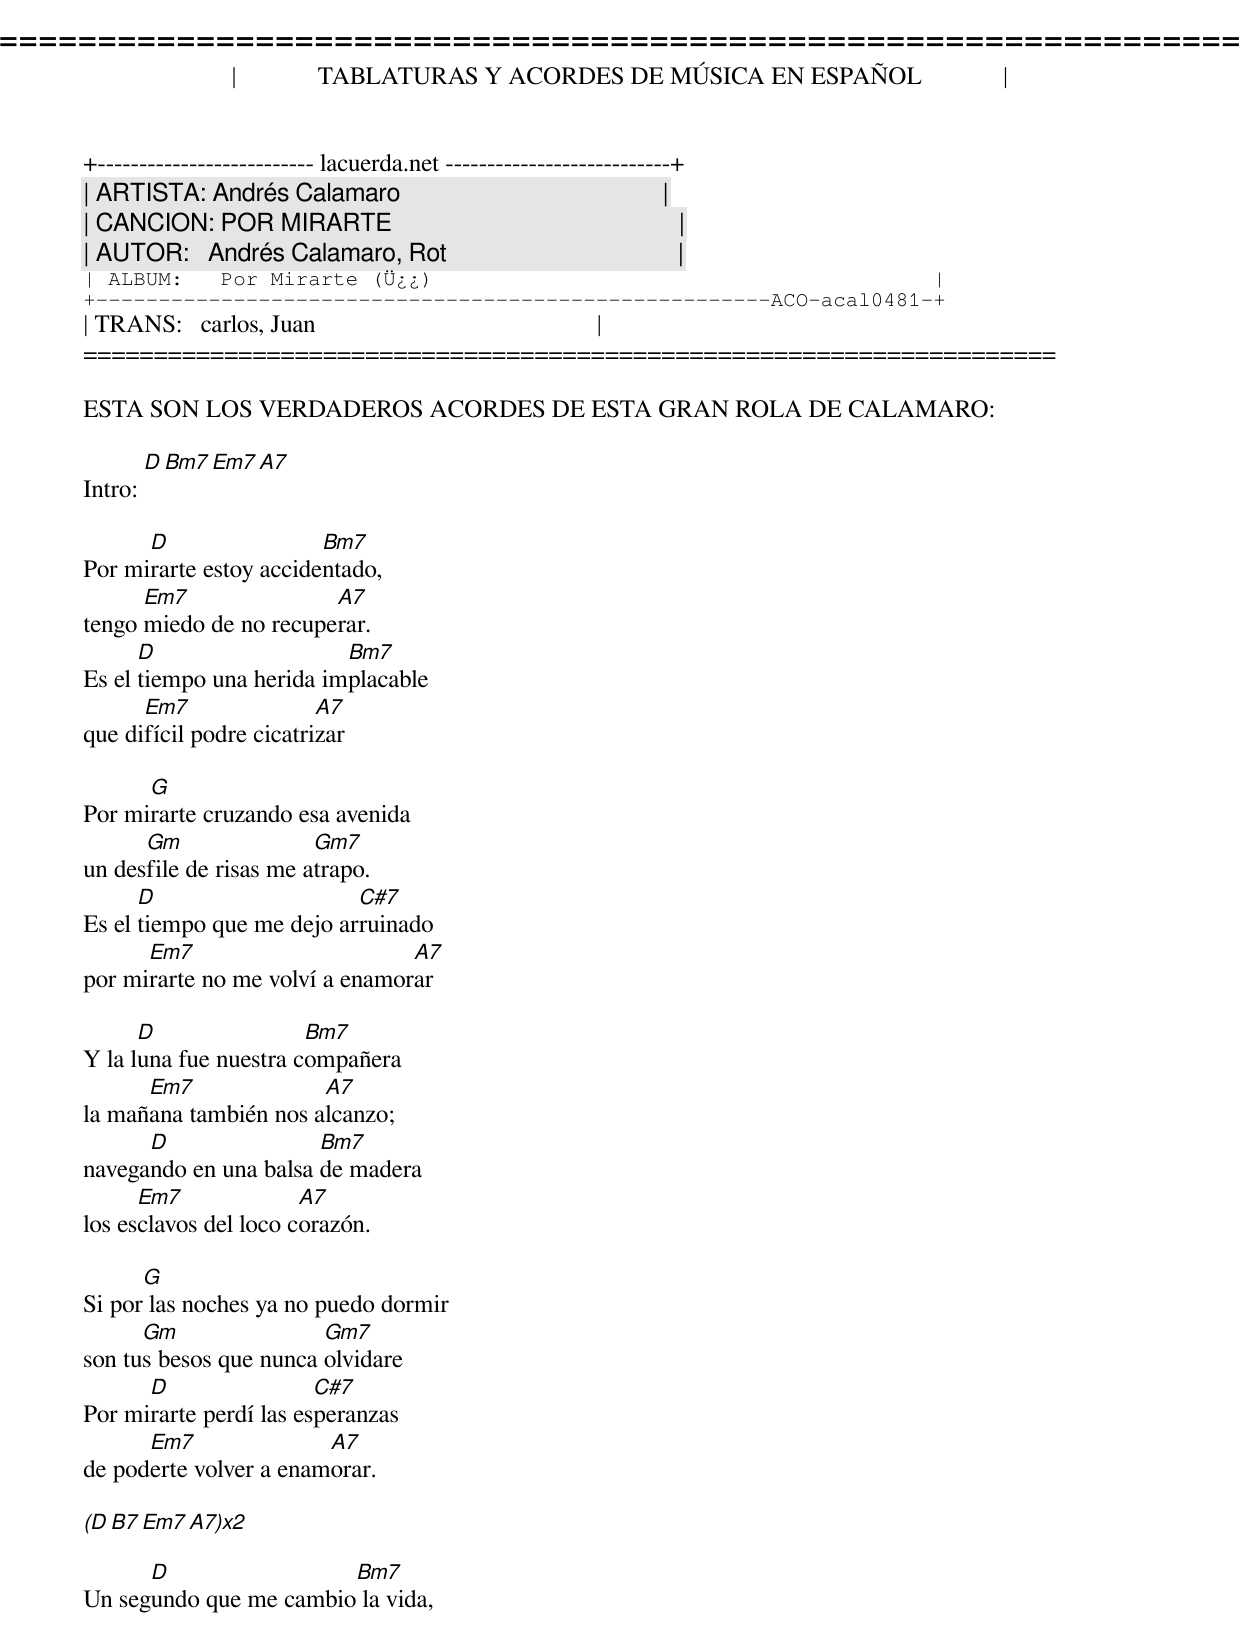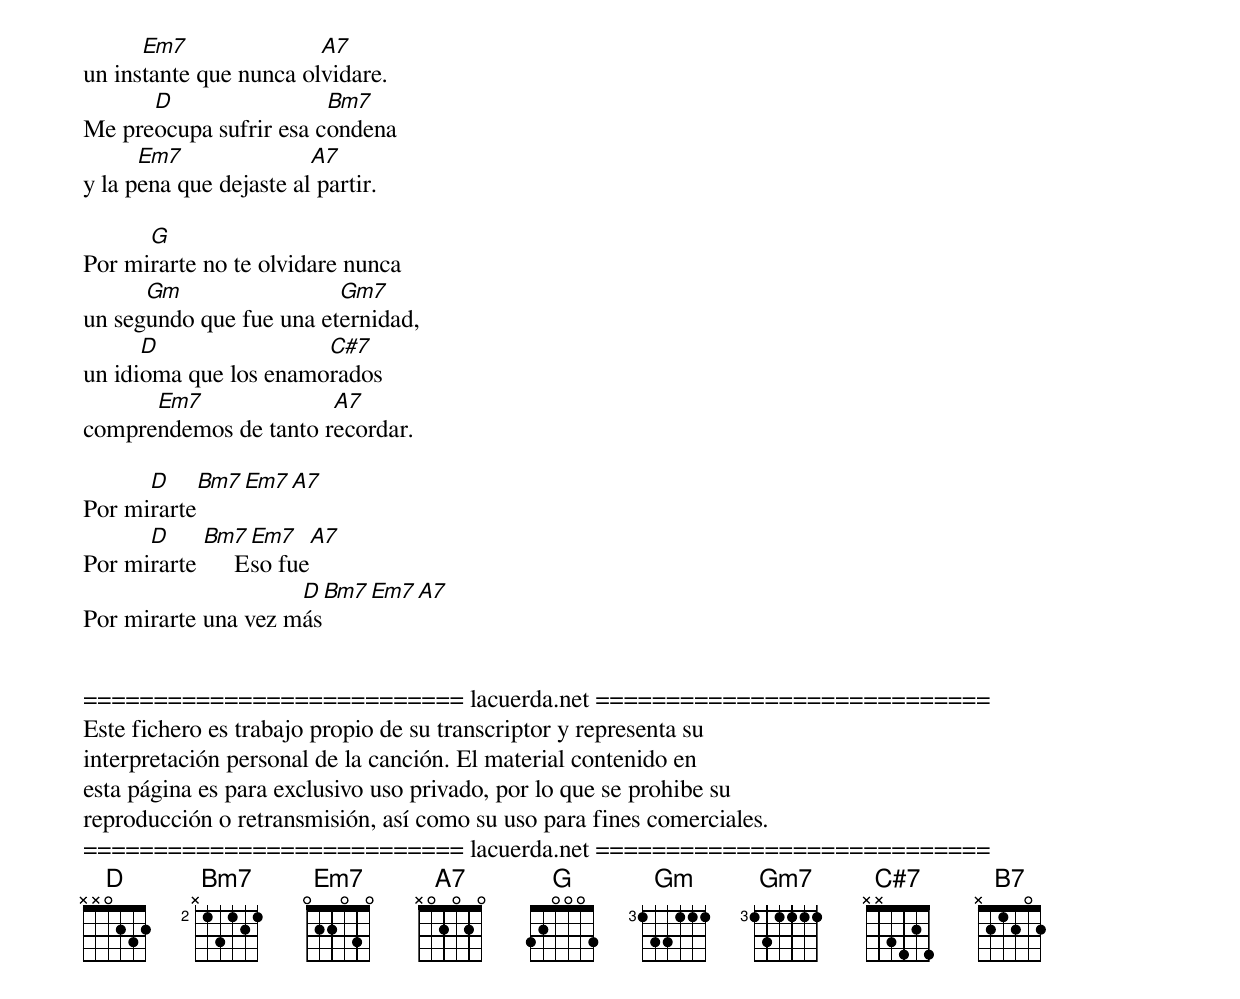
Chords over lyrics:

=====================================================================
|             TABLATURAS Y ACORDES DE MÚSICA EN ESPAÑOL             |
+-------------------------- lacuerda.net ---------------------------+
| ARTISTA: Andrés Calamaro                                          |
| CANCION: POR MIRARTE                                              |
| AUTOR:   Andrés Calamaro, Rot                                     |
| ALBUM:   Por Mirarte (Ü¿¿)                                        |
+------------------------------------------------------ACO-acal0481-+
| TRANS:   carlos, Juan                                             |
=====================================================================

ESTA SON LOS VERDADEROS ACORDES DE ESTA GRAN ROLA DE CALAMARO:

Intro: [D Bm7 Em7 A7]

      D                 Bm7
Por mirarte estoy accidentado,
      Em7               A7
tengo miedo de no recuperar.
      D                   Bm7
Es el tiempo una herida implacable
      Em7                A7
que difícil podre cicatrizar

      G
Por mirarte cruzando esa avenida
      Gm                Gm7
un desfile de risas me atrapo.
      D                    C#7
Es el tiempo que me dejo arruinado
      Em7                       A7
por mirarte no me volví a enamorar

      D                Bm7
Y la luna fue nuestra compañera
      Em7              A7
la mañana también nos alcanzo;
      D                Bm7
navegando en una balsa de madera
      Em7              A7
los esclavos del loco corazón.

      G
Si por las noches ya no puedo dormir
      Gm                Gm7
son tus besos que nunca olvidare
      D                 C#7
Por mirarte perdí las esperanzas
      Em7               A7
de poderte volver a enamorar.

(D  B7  Em7  A7)x2

      D                 Bm7
Un segundo que me cambio la vida,
      Em7               A7
un instante que nunca olvidare.
      D                 Bm7
Me preocupa sufrir esa condena
      Em7               A7
y la pena que dejaste al partir.

      G
Por mirarte no te olvidare nunca
      Gm                 Gm7
un segundo que fue una eternidad,
      D                C#7
un idioma que los enamorados
      Em7              A7
comprendemos de tanto recordar.

      D     Bm7   Em7      A7
Por mirarte
      D     Bm7   Em7      A7
Por mirarte      Eso fue
                     D   Bm7  Em7      A7
Por mirarte una vez más


=========================== lacuerda.net ============================
Este fichero es trabajo propio de su transcriptor y representa su
interpretación personal de la canción. El material contenido en
esta página es para exclusivo uso privado, por lo que se prohibe su
reproducción o retransmisión, así como su uso para fines comerciales.
=========================== lacuerda.net ============================
